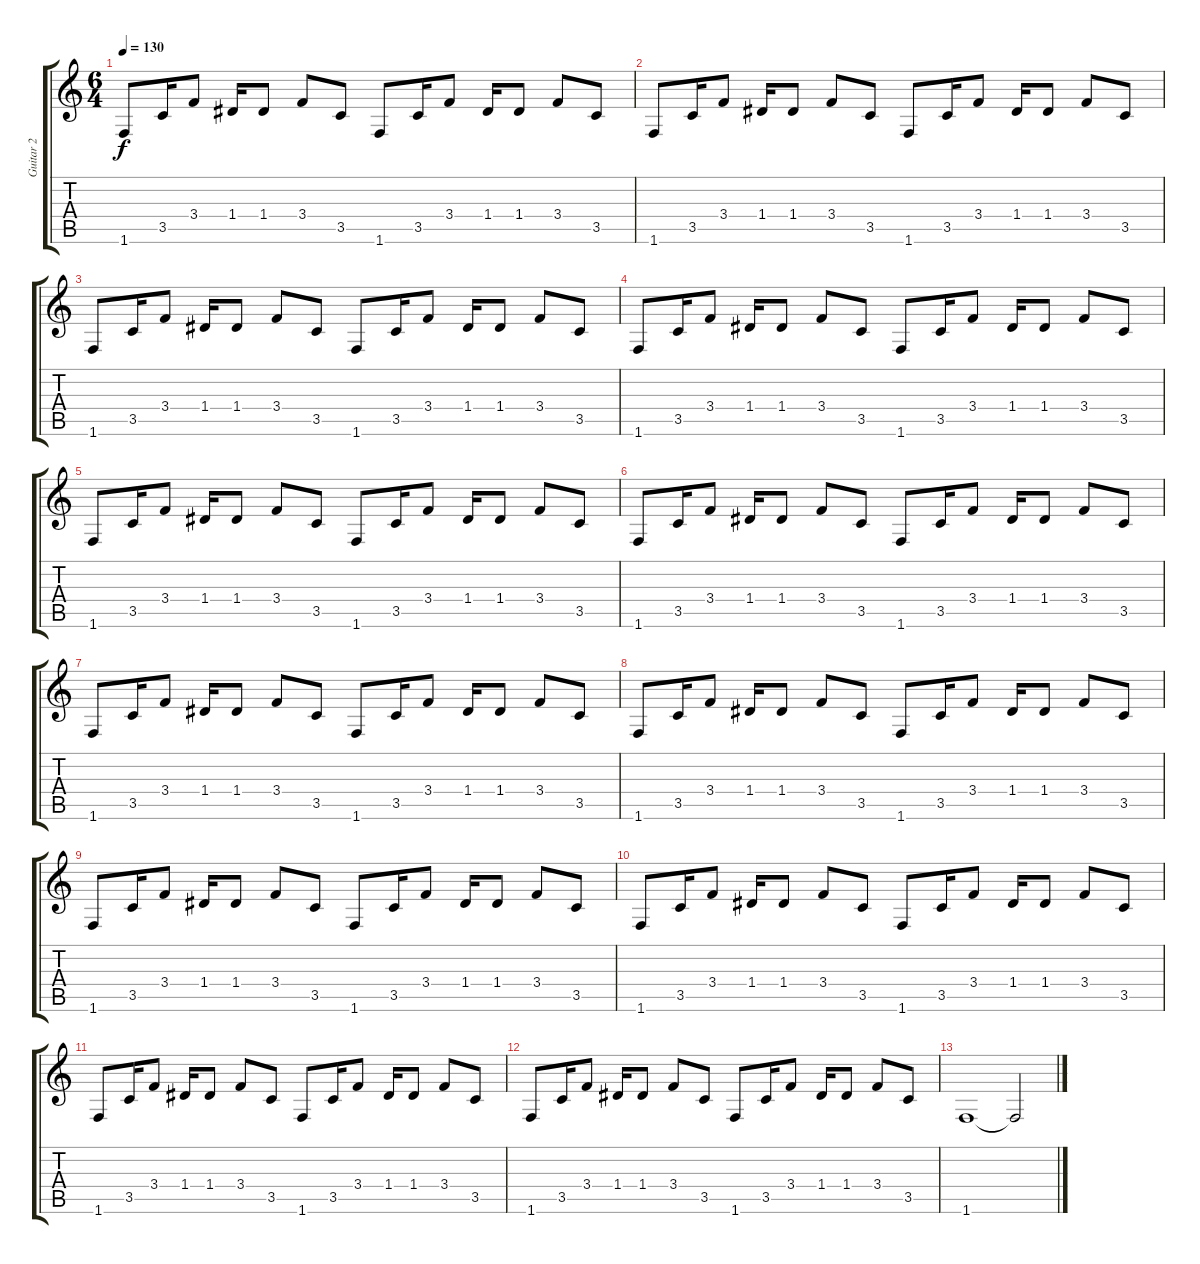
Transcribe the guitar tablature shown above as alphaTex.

\track ("Guitar 2" "Guitar 2") {instrument acousticguitarsteel}
\staff {score tabs}
\tuning (E4 B3 G3 D3 A2 E2) {hide}
\ts (6 4)
\tempo 130
\clef g2
\ks c
1.6.8{dy f} 3.5.16 3.4.8 1.4.16 1.4.8 3.4.8 3.5.8 1.6.8 3.5.16 3.4.8 1.4.16 1.4.8 3.4.8 3.5.8 |
1.6.8 3.5.16 3.4.8 1.4.16 1.4.8 3.4.8 3.5.8 1.6.8 3.5.16 3.4.8 1.4.16 1.4.8 3.4.8 3.5.8 |
1.6.8 3.5.16 3.4.8 1.4.16 1.4.8 3.4.8 3.5.8 1.6.8 3.5.16 3.4.8 1.4.16 1.4.8 3.4.8 3.5.8 |
1.6.8 3.5.16 3.4.8 1.4.16 1.4.8 3.4.8 3.5.8 1.6.8 3.5.16 3.4.8 1.4.16 1.4.8 3.4.8 3.5.8 |
1.6.8 3.5.16 3.4.8 1.4.16 1.4.8 3.4.8 3.5.8 1.6.8 3.5.16 3.4.8 1.4.16 1.4.8 3.4.8 3.5.8 |
1.6.8 3.5.16 3.4.8 1.4.16 1.4.8 3.4.8 3.5.8 1.6.8 3.5.16 3.4.8 1.4.16 1.4.8 3.4.8 3.5.8 |
1.6.8 3.5.16 3.4.8 1.4.16 1.4.8 3.4.8 3.5.8 1.6.8 3.5.16 3.4.8 1.4.16 1.4.8 3.4.8 3.5.8 |
1.6.8 3.5.16 3.4.8 1.4.16 1.4.8 3.4.8 3.5.8 1.6.8 3.5.16 3.4.8 1.4.16 1.4.8 3.4.8 3.5.8 |
1.6.8 3.5.16 3.4.8 1.4.16 1.4.8 3.4.8 3.5.8 1.6.8 3.5.16 3.4.8 1.4.16 1.4.8 3.4.8 3.5.8 |
1.6.8 3.5.16 3.4.8 1.4.16 1.4.8 3.4.8 3.5.8 1.6.8 3.5.16 3.4.8 1.4.16 1.4.8 3.4.8 3.5.8 |
1.6.8 3.5.16 3.4.8 1.4.16 1.4.8 3.4.8 3.5.8 1.6.8 3.5.16 3.4.8 1.4.16 1.4.8 3.4.8 3.5.8 |
1.6.8 3.5.16 3.4.8 1.4.16 1.4.8 3.4.8 3.5.8 1.6.8 3.5.16 3.4.8 1.4.16 1.4.8 3.4.8 3.5.8 |
1.6.1 1.6{t}.2
